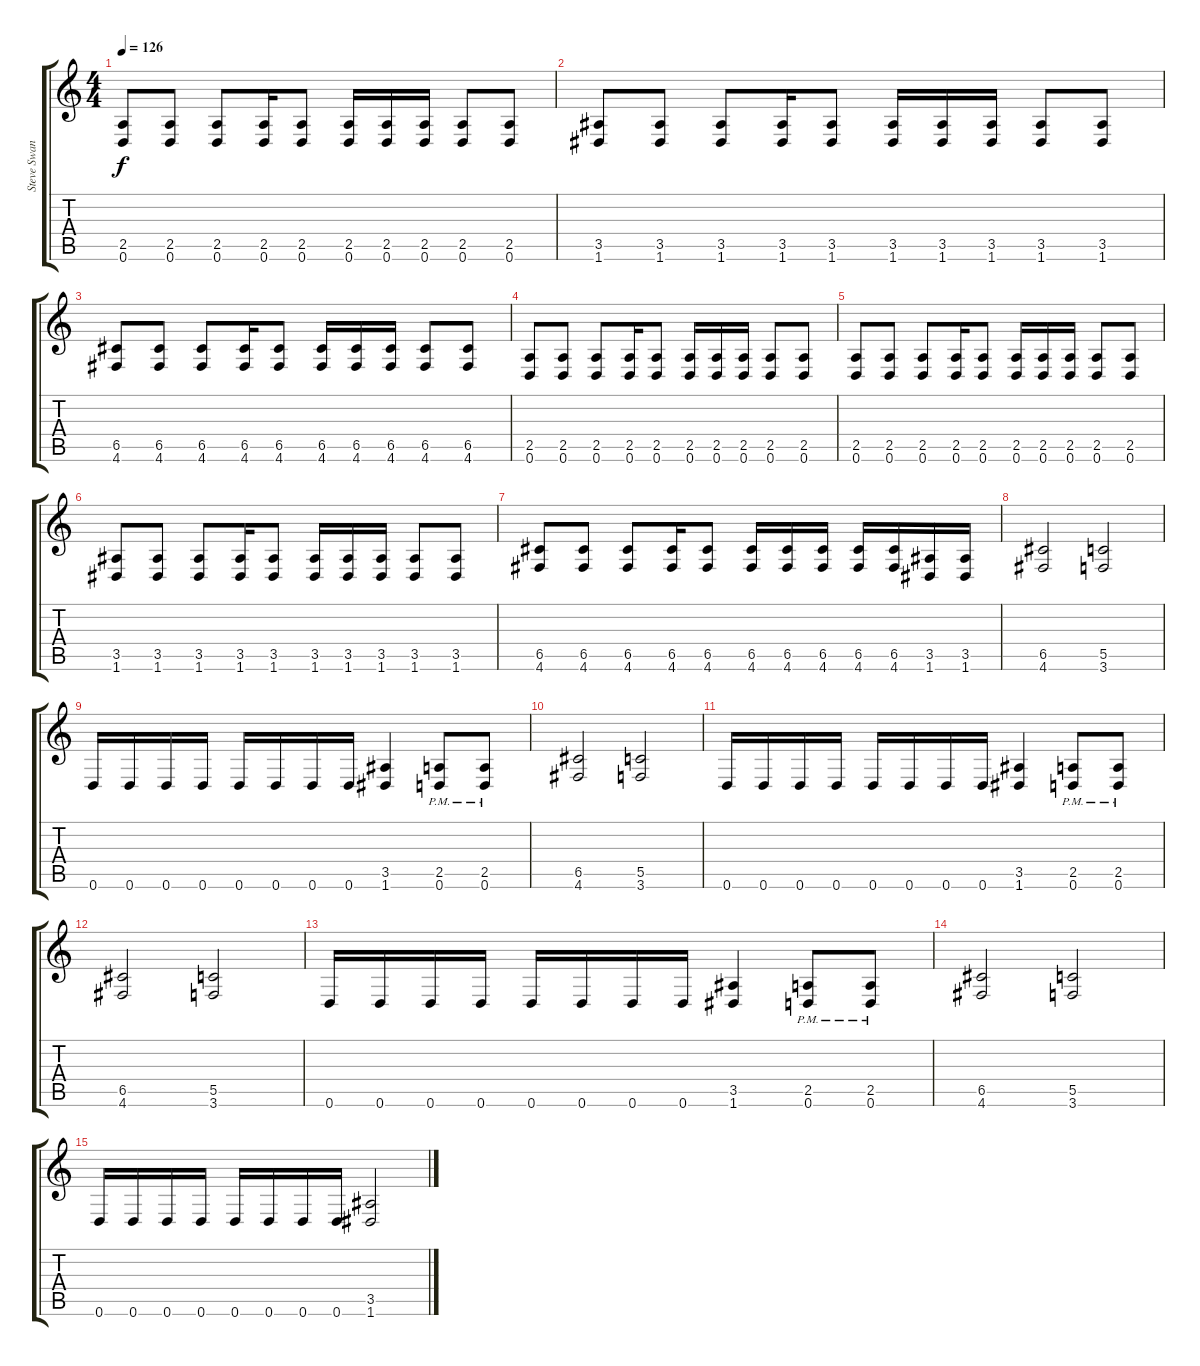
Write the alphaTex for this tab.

\track ("Steve Swanson (Rythm Guitar+Solo)" "Steve Swan") {instrument overdrivenguitar}
\staff {score tabs}
\tuning (D4 A3 F3 C3 G2 D2) {hide}
\ts (4 4)
\tempo 126
\clef g2
\ks c
(2.5 0.6).8{dy f} (2.5 0.6).8 (2.5 0.6).8 (2.5 0.6).16 (2.5 0.6).8 (2.5 0.6).16 (2.5 0.6).16 (2.5 0.6).16 (2.5 0.6).8 (2.5 0.6).8 |
(3.5 1.6).8 (3.5 1.6).8 (3.5 1.6).8 (3.5 1.6).16 (3.5 1.6).8 (3.5 1.6).16 (3.5 1.6).16 (3.5 1.6).16 (3.5 1.6).8 (3.5 1.6).8 |
(6.5 4.6).8 (6.5 4.6).8 (6.5 4.6).8 (6.5 4.6).16 (6.5 4.6).8 (6.5 4.6).16 (6.5 4.6).16 (6.5 4.6).16 (6.5 4.6).8 (6.5 4.6).8 |
(2.5 0.6).8 (2.5 0.6).8 (2.5 0.6).8 (2.5 0.6).16 (2.5 0.6).8 (2.5 0.6).16 (2.5 0.6).16 (2.5 0.6).16 (2.5 0.6).8 (2.5 0.6).8 |
(2.5 0.6).8 (2.5 0.6).8 (2.5 0.6).8 (2.5 0.6).16 (2.5 0.6).8 (2.5 0.6).16 (2.5 0.6).16 (2.5 0.6).16 (2.5 0.6).8 (2.5 0.6).8 |
(3.5 1.6).8 (3.5 1.6).8 (3.5 1.6).8 (3.5 1.6).16 (3.5 1.6).8 (3.5 1.6).16 (3.5 1.6).16 (3.5 1.6).16 (3.5 1.6).8 (3.5 1.6).8 |
(6.5 4.6).8 (6.5 4.6).8 (6.5 4.6).8 (6.5 4.6).16 (6.5 4.6).8 (6.5 4.6).16 (6.5 4.6).16 (6.5 4.6).16 (6.5 4.6).16 (6.5 4.6).16 (3.5 1.6).16 (3.5 1.6).16 |
(6.5 4.6).2 (5.5 3.6).2 |
0.6.16 0.6.16 0.6.16 0.6.16 0.6.16 0.6.16 0.6.16 0.6.16 (3.5 1.6).4 (2.5{pm} 0.6{pm}).8 (2.5{pm} 0.6{pm}).8 |
(6.5 4.6).2 (5.5 3.6).2 |
0.6.16 0.6.16 0.6.16 0.6.16 0.6.16 0.6.16 0.6.16 0.6.16 (3.5 1.6).4 (2.5{pm} 0.6{pm}).8 (2.5{pm} 0.6{pm}).8 |
(6.5 4.6).2 (5.5 3.6).2 |
0.6.16 0.6.16 0.6.16 0.6.16 0.6.16 0.6.16 0.6.16 0.6.16 (3.5 1.6).4 (2.5{pm} 0.6{pm}).8 (2.5{pm} 0.6{pm}).8 |
(6.5 4.6).2 (5.5 3.6).2 |
0.6.16 0.6.16 0.6.16 0.6.16 0.6.16 0.6.16 0.6.16 0.6.16 (3.5 1.6).2
